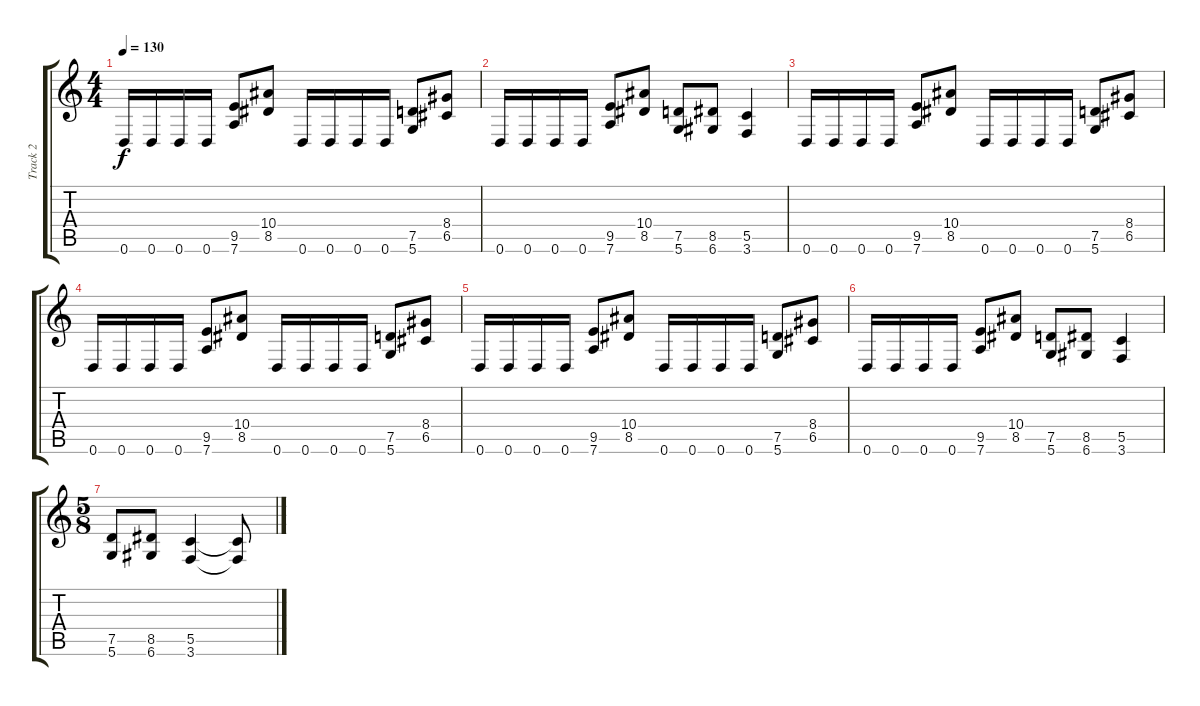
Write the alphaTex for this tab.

\track ("Track 2" "Track 2") {instrument overdrivenguitar}
\staff {score tabs}
\tuning (D4 A3 F3 C3 G2 D2) {hide}
\ts (4 4)
\tempo 130
\clef g2
\ks c
0.6.16{dy f} 0.6.16 0.6.16 0.6.16 (9.5 7.6).8 (10.4 8.5).8 0.6.16 0.6.16 0.6.16 0.6.16 (7.5 5.6).8 (8.4 6.5).8 |
0.6.16 0.6.16 0.6.16 0.6.16 (9.5 7.6).8 (10.4 8.5).8 (7.5 5.6).8 (8.5 6.6).8 (5.5 3.6).4 |
0.6.16 0.6.16 0.6.16 0.6.16 (9.5 7.6).8 (10.4 8.5).8 0.6.16 0.6.16 0.6.16 0.6.16 (7.5 5.6).8 (8.4 6.5).8 |
0.6.16 0.6.16 0.6.16 0.6.16 (9.5 7.6).8 (10.4 8.5).8 0.6.16 0.6.16 0.6.16 0.6.16 (7.5 5.6).8 (8.4 6.5).8 |
0.6.16 0.6.16 0.6.16 0.6.16 (9.5 7.6).8 (10.4 8.5).8 0.6.16 0.6.16 0.6.16 0.6.16 (7.5 5.6).8 (8.4 6.5).8 |
0.6.16 0.6.16 0.6.16 0.6.16 (9.5 7.6).8 (10.4 8.5).8 (7.5 5.6).8 (8.5 6.6).8 (5.5 3.6).4 |
\ts (5 8)
(7.5 5.6).8 (8.5 6.6).8 (5.5 3.6).4 (5.5{t} 3.6{t}).8
